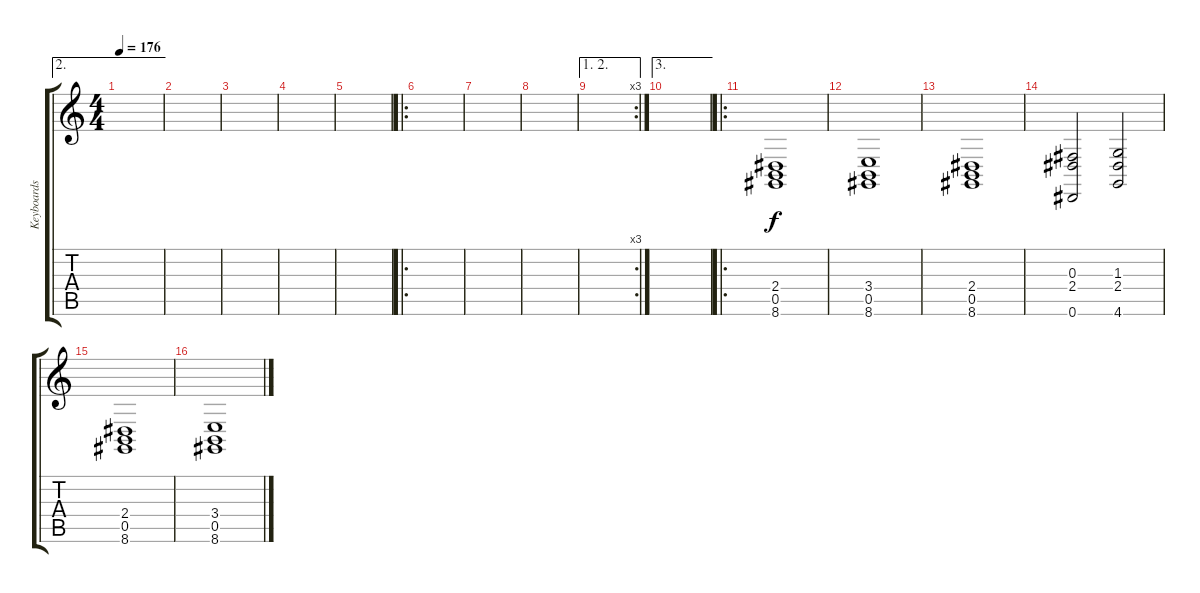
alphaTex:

\track ("Keyboards" "Keyboards") {instrument pad4choir}
\staff {score tabs}
\tuning (Eb4 Bb3 Gb3 Db3 Ab2 Eb2) {hide}
\ae 2
\ts (4 4)
\tempo 176
\clef g2
\ks c
|
|
|
|
|
\ro
|
|
|
\ae (1 2)
\rc 3
|
\ae 3
|
\ro
(2.4 0.5 8.6).1{instrument churchorgan} |
(3.4 0.5 8.6).1 |
(2.4 0.5 8.6).1 |
(0.3 2.4 0.6).2 (1.3 2.4 4.6).2 |
(2.4 0.5 8.6).1{instrument churchorgan} |
(3.4 0.5 8.6).1
